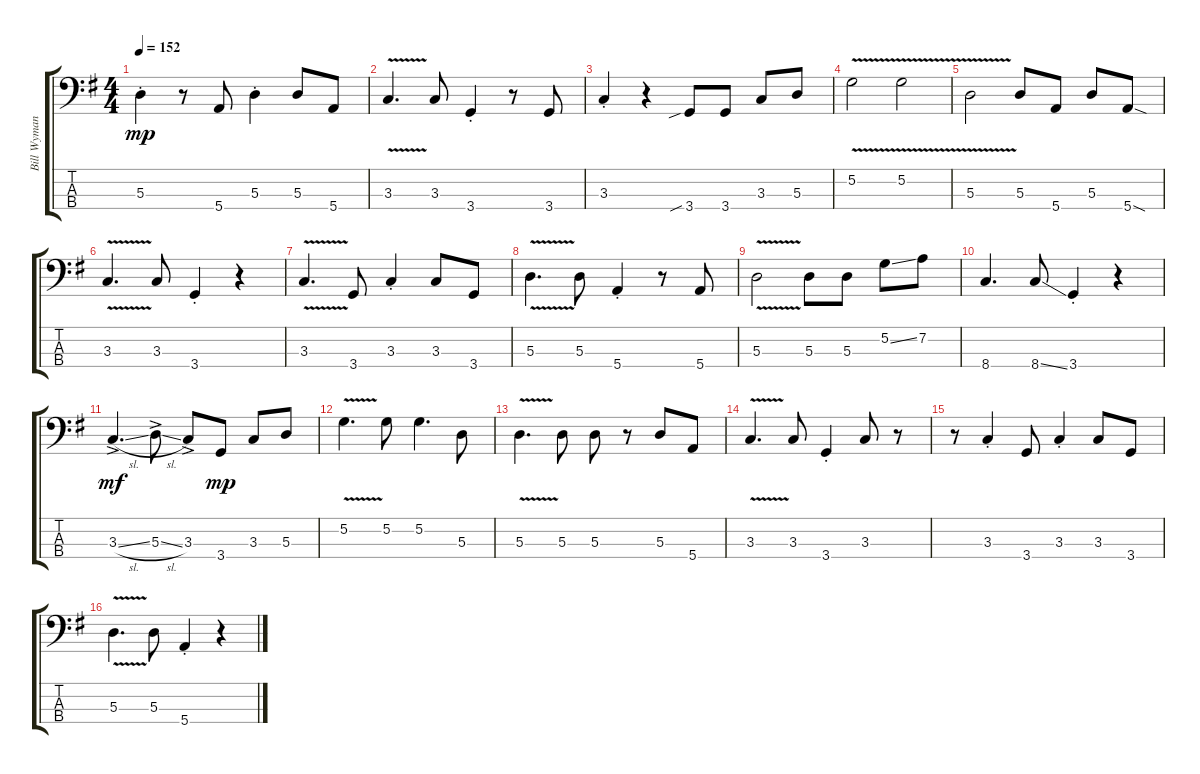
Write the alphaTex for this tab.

\track ("Bill Wyman" "Bill Wyman") {instrument electricbassfinger}
\staff {score tabs}
\tuning (G2 D2 A1 E1) {hide}
\ts (4 4)
\tempo 152
\clef f4
\ks g
5.3{st}.4{dy mp} r.8 5.4.8 5.3{st}.4 5.3.8 5.4.8 |
3.3{v}.4{d} 3.3.8 3.4{st}.4 r.8 3.4.8 |
3.3{st}.4 r.4 3.4{sib}.8 3.4.8 3.3.8 5.3.8 |
5.2{v}.2 5.2{v}.2 |
5.3{v}.2 5.3.8 5.4.8 5.3.8 5.4{sod}.8 |
3.3{v}.4{d} 3.3.8 3.4{st}.4 r.4 |
3.3{v}.4{d} 3.4.8 3.3{st}.4 3.3.8 3.4.8 |
5.3{v}.4{d} 5.3.8 5.4{st}.4 r.8 5.4.8 |
5.3{v}.2 5.3.8 5.3.8 5.2{ss}.8 7.2.8 |
8.4.4{d} 8.4{ss}.8 3.4{st}.4 r.4 |
3.3{sl ac}.4{d dy mf} 5.3{sl ac}.8 3.3{ac}.8 3.4.8{dy mp} 3.3.8 5.3.8 |
5.2{v}.4{d} 5.2.8 5.2.4{d} 5.3.8 |
5.3{v}.4{d} 5.3.8 5.3.8 r.8 5.3.8 5.4.8 |
3.3{v}.4{d} 3.3.8 3.4{st}.4 3.3.8 r.8 |
r.8 3.3{st}.4 3.4.8 3.3{st}.4 3.3.8 3.4.8 |
5.3{v}.4{d} 5.3.8 5.4{st}.4 r.4
